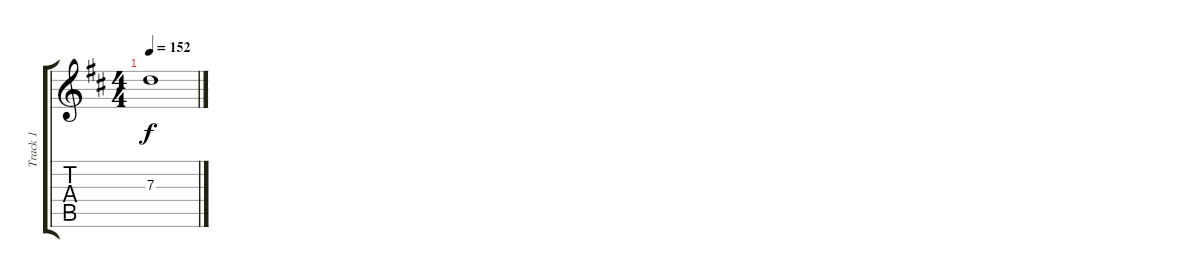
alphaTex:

\track ("Track 1" "Track 1") {instrument electricguitarjazz}
\staff {score tabs}
\tuning (E4 B3 G3 D3 A2 D2) {hide}
\ts (4 4)
\tempo 152
\clef g2
\ks d
7.3{t}.1{dy f}
